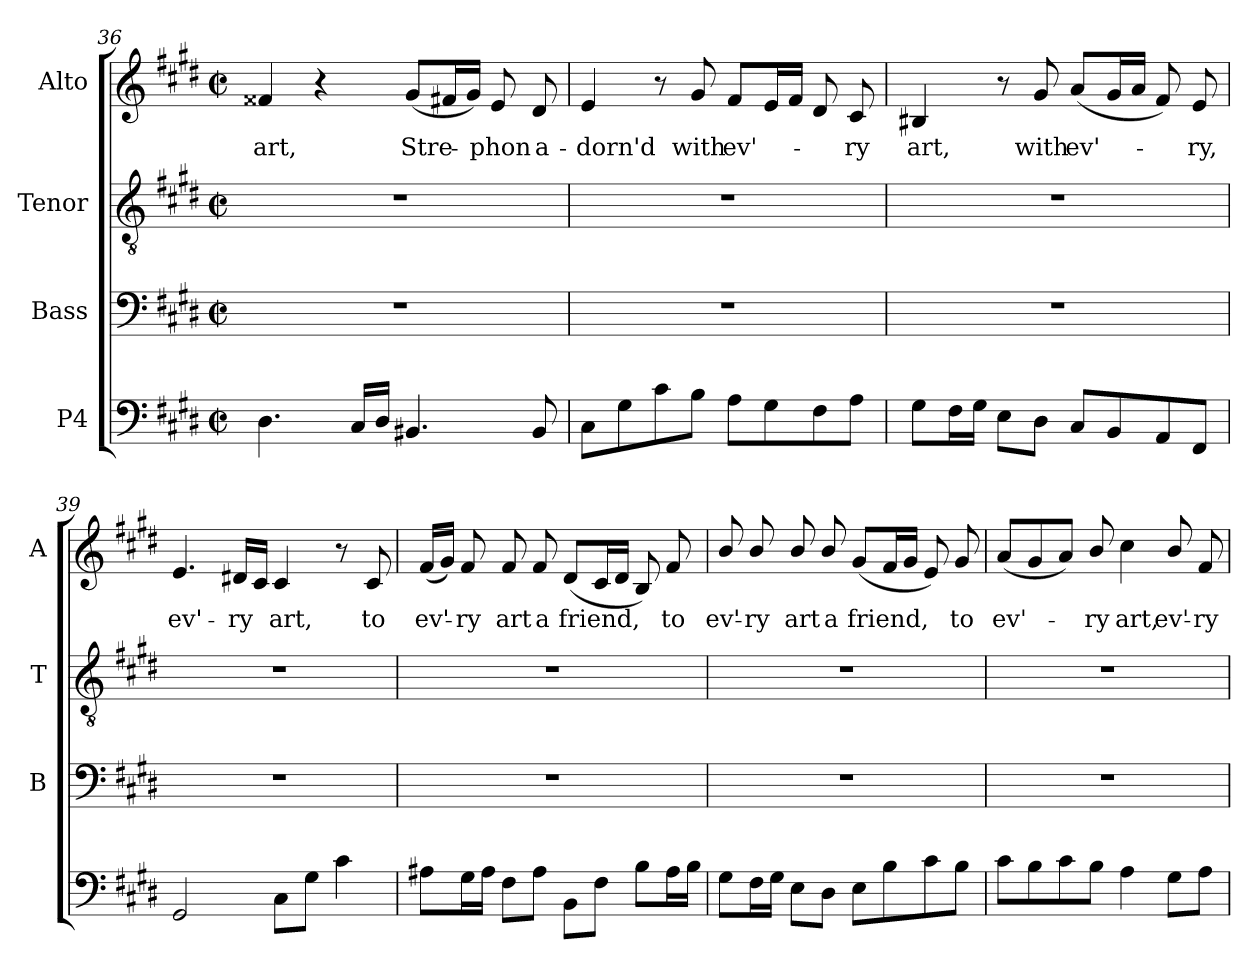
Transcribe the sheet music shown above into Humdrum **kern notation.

**kern	**kern	**kern	**kern	**text
*part4	*part3	*part2	*part1	*part1
*staff4	*staff3	*staff2	*staff1	*staff1
*I"P4	*I"Bass	*I"Tenor	*I"Alto	*
*	*I'B	*I'T	*I'A	*
*clefF4	*clefF4	*clefGv2	*clefG2	*
*k[f#c#g#d#]	*k[f#c#g#d#]	*k[f#c#g#d#]	*k[f#c#g#d#]	*
*E:	*E:	*E:	*E:	*
*M2/2	*M2/2	*M2/2	*M2/2	*
*met(c|)	*met(c|)	*met(c|)	*met(c|)	*
=36	=36	=36	=36	=36
!	!	!	!	!LO:LY:b:color=#000000
4.D#i\	1r	1r	4f##Xi/	art,
.	.	.	4r	.
16C#i/LL	.	.	.	.
16D#i/JJ	.	.	.	.
!	!	!	!	!LO:LY:b:color=#000000
4.BB#Xi/	.	.	(8g#i/L	Stre-
.	.	.	16f#Xi/L	.
.	.	.	16g#i/JJ)	.
!	!	!	!	!LO:LY:b:color=#000000
.	.	.	8ei/	-phon
!	!	!	!	!LO:LY:b:color=#000000
8BB#i/	.	.	8d#i/	a-
=37	=37	=37	=37	=37
!	!	!	!	!LO:LY:b:color=#000000
8C#i\L	1r	1r	4ei/	-dorn'd
8G#i\	.	.	.	.
8c#i\	.	.	8r	.
!	!	!	!	!LO:LY:b:color=#000000
8Bi\J	.	.	8g#i/	with
!	!	!	!	!LO:LY:b:color=#000000
8Ai\L	.	.	8f#i/L	ev'-
8G#i\	.	.	16ei/L	.
.	.	.	16f#i/JJ	.
8F#i\	.	.	8d#i/	.
!	!	!	!	!LO:LY:b:color=#000000
8Ai\J	.	.	8c#i/	-ry
!!LO:LB:g=z
=38	=38	=38	=38	=38
!	!	!	!	!LO:LY:b:color=#000000
8G#i\L	1r	1r	4B#Xi/	art,
16F#i\L	.	.	.	.
16G#i\JJ	.	.	.	.
8Ei\L	.	.	8r	.
!	!	!	!	!LO:LY:b:color=#000000
8D#i\J	.	.	8g#i/	with
!	!	!	!	!LO:LY:b:color=#000000
8C#i/L	.	.	(8ai/L	ev'-
8BBi/	.	.	16g#i/L	.
.	.	.	16ai/JJ	.
8AAi/	.	.	8f#i/)	.
!	!	!	!	!LO:LY:b:color=#000000
8FF#i/J	.	.	8ei/	-ry,
=39	=39	=39	=39	=39
!	!	!	!	!LO:LY:b:color=#000000
2GG#i/	1r	1r	4.ei/	ev'-
!	!	!	!	!LO:LY:b:color=#000000
.	.	.	16d#Xi/LL	-ry
.	.	.	16c#i/JJ	.
!	!	!	!	!LO:LY:b:color=#000000
8C#i\L	.	.	4c#i/	art,
8G#i\J	.	.	.	.
4c#i\	.	.	8r	.
!	!	!	!	!LO:LY:b:color=#000000
.	.	.	8c#i/	to
=40	=40	=40	=40	=40
!	!	!	!	!LO:LY:b:color=#000000
8A#Xi\L	1r	1r	(16f#i/LL	ev'-
.	.	.	16g#i/JJ)	.
!	!	!	!	!LO:LY:b:color=#000000
16G#i\L	.	.	8f#i/	-ry
16A#i\JJ	.	.	.	.
!	!	!	!	!LO:LY:b:color=#000000
8F#i\L	.	.	8f#i/	art
!	!	!	!	!LO:LY:b:color=#000000
8A#i\J	.	.	8f#i/	a
!	!	!	!	!LO:LY:b:color=#000000
8BBi\L	.	.	(8d#i/L	friend,
8F#i\J	.	.	16c#i/L	.
.	.	.	16d#i/JJ	.
8Bi\L	.	.	8Bi/)	.
!	!	!	!	!LO:LY:b:color=#000000
16A#i\L	.	.	8f#i/	to
16Bi\JJ	.	.	.	.
=41	=41	=41	=41	=41
!	!	!	!	!LO:LY:b:color=#000000
8G#i\L	1r	1r	8bi/	ev'-
!	!	!	!	!LO:LY:b:color=#000000
16F#i\L	.	.	8bi/	-ry
16G#i\JJ	.	.	.	.
!	!	!	!	!LO:LY:b:color=#000000
8Ei\L	.	.	8bi/	art
!	!	!	!	!LO:LY:b:color=#000000
8D#i\J	.	.	8bi/	a
!	!	!	!	!LO:LY:b:color=#000000
8Ei\L	.	.	(8g#i/L	friend,
8Bi\	.	.	16f#i/L	.
.	.	.	16g#i/JJ	.
8c#i\	.	.	8ei/)	.
!	!	!	!	!LO:LY:b:color=#000000
8Bi\J	.	.	8g#i/	to
!!LO:PB:g=z
=42	=42	=42	=42	=42
!	!	!	!	!LO:LY:b:color=#000000
8c#i\L	1r	1r	(8ai/L	ev'-
8Bi\	.	.	8g#i/	.
8c#i\	.	.	8ai/J)	.
!	!	!	!	!LO:LY:b:color=#000000
8Bi\J	.	.	8bi/	-ry
!	!	!	!	!LO:LY:b:color=#000000
4Ai\	.	.	4cc#i\	art,
!	!	!	!	!LO:LY:b:color=#000000
8G#i\L	.	.	8bi/	ev'-
!	!	!	!	!LO:LY:b:color=#000000
8Ai\J	.	.	8f#i/	-ry
=	=	=	=	=
*-	*-	*-	*-	*-
